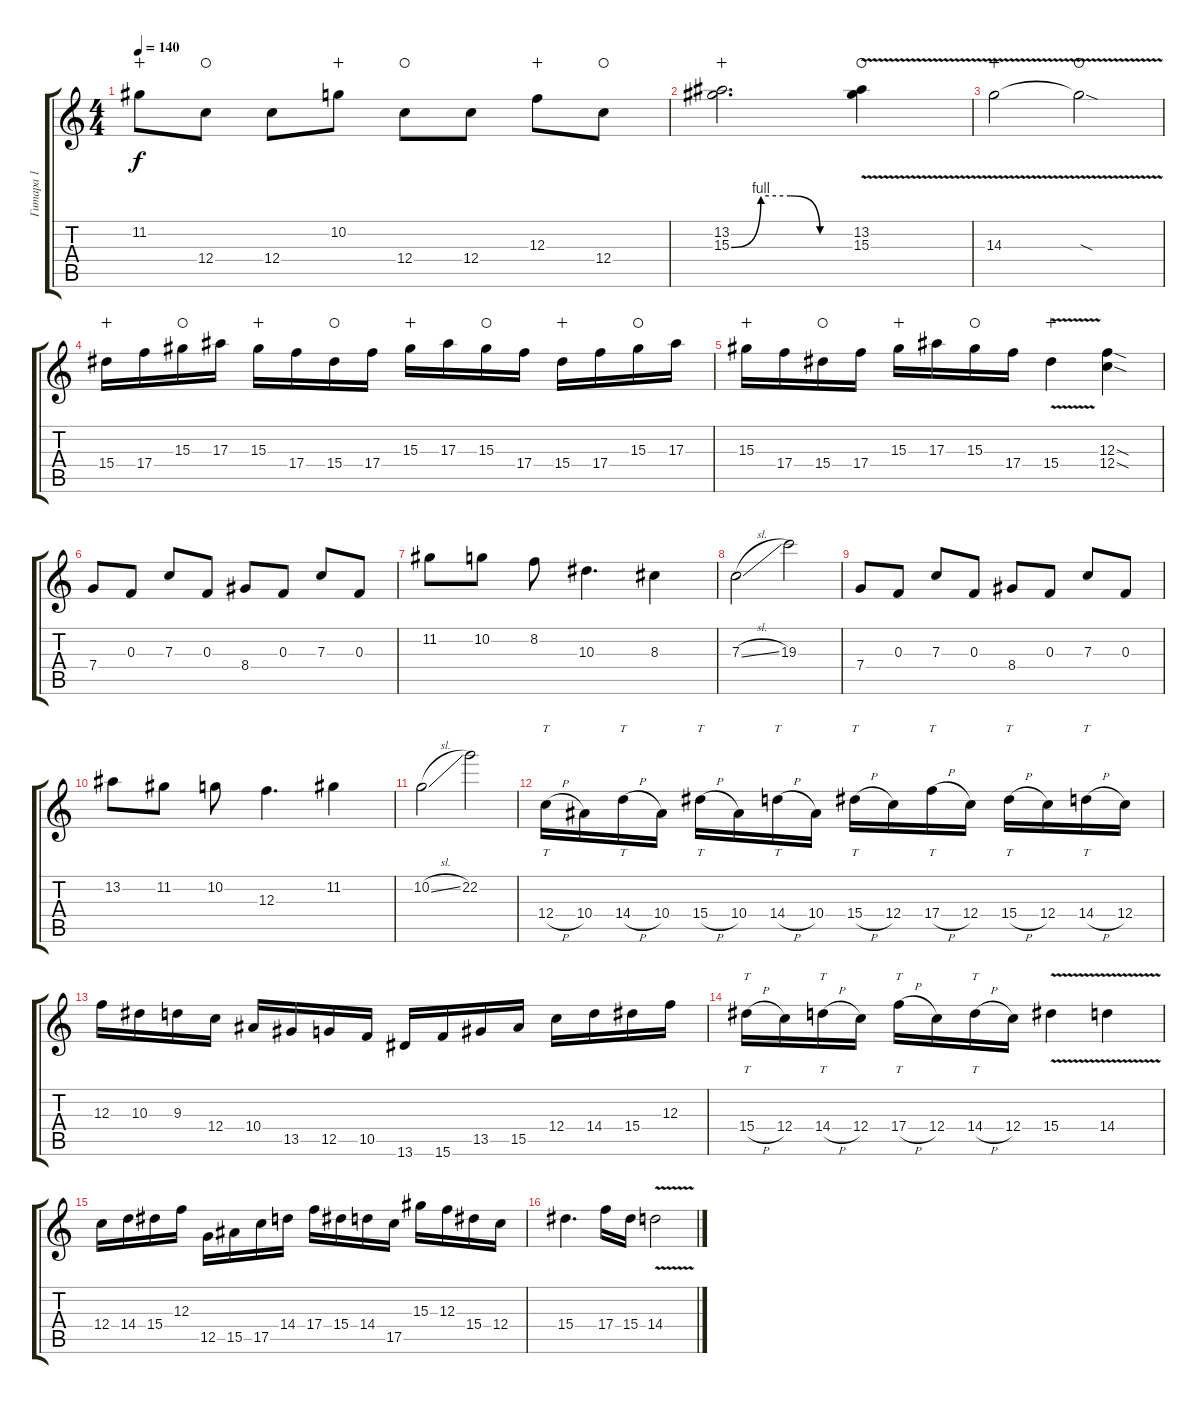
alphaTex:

\track ("Гитара 1" "Гитара 1") {instrument overdrivenguitar}
\staff {score tabs}
\tuning (D4 A3 F3 C3 G2 D2) {hide}
\ts (4 4)
\tempo 140
\clef g2
\ks c
11.2.8{dy f wahc} 12.4.8{waho} 12.4.8 10.2.8{wahc} 12.4.8{waho} 12.4.8 12.3.8{wahc} 12.4.8{waho} |
(13.2 15.3{be (custom 0 0 15 4 30 4 45 0 60 0)}).2{d wahc} (13.2 15.3{v}).4{waho} |
14.3{v}.2{wahc} 14.3{sod t}.2{waho} |
15.4.16{wahc} 17.4.16 15.3.16{waho} 17.3.16 15.3.16{wahc} 17.4.16 15.4.16{waho} 17.4.16 15.3.16{wahc} 17.3.16 15.3.16{waho} 17.4.16 15.4.16{wahc} 17.4.16 15.3.16{waho} 17.3.16 |
15.3.16{wahc} 17.4.16 15.4.16{waho} 17.4.16 15.3.16{wahc} 17.3.16 15.3.16{waho} 17.4.16 15.4{v}.4{wahc} (12.3{sod} 12.4{sod}).4 |
7.4.8 0.3.8 7.3.8 0.3.8 8.4.8 0.3.8 7.3.8 0.3.8 |
11.2.8 10.2.8 8.2.8 10.3.4{d} 8.3.4 |
7.3{sl}.2 19.3.2 |
7.4.8 0.3.8 7.3.8 0.3.8 8.4.8 0.3.8 7.3.8 0.3.8 |
13.2.8 11.2.8 10.2.8 12.3.4{d} 11.2.4 |
10.2{sl}.2 22.2.2 |
12.4{h}.16{tt} 10.4.16 14.4{h}.16{tt} 10.4.16 15.4{h}.16{tt} 10.4.16 14.4{h}.16{tt} 10.4.16 15.4{h}.16{tt} 12.4.16 17.4{h}.16{tt} 12.4.16 15.4{h}.16{tt} 12.4.16 14.4{h}.16{tt} 12.4.16 |
12.3.16 10.3.16 9.3.16 12.4.16 10.4.16 13.5.16 12.5.16 10.5.16 13.6.16 15.6.16 13.5.16 15.5.16 12.4.16 14.4.16 15.4.16 12.3.16 |
15.4{h}.16{tt} 12.4.16 14.4{h}.16{tt} 12.4.16 17.4{h}.16{tt} 12.4.16 14.4{h}.16{tt} 12.4.16 15.4{v}.4 14.4{v}.4 |
12.4.16 14.4.16 15.4.16 12.3.16 12.5.16 15.5.16 17.5.16 14.4.16 17.4.16 15.4.16 14.4.16 17.5.16 15.3.16 12.3.16 15.4.16 12.4.16 |
15.4.4{d} 17.4.16 15.4.16 14.4{v}.2
